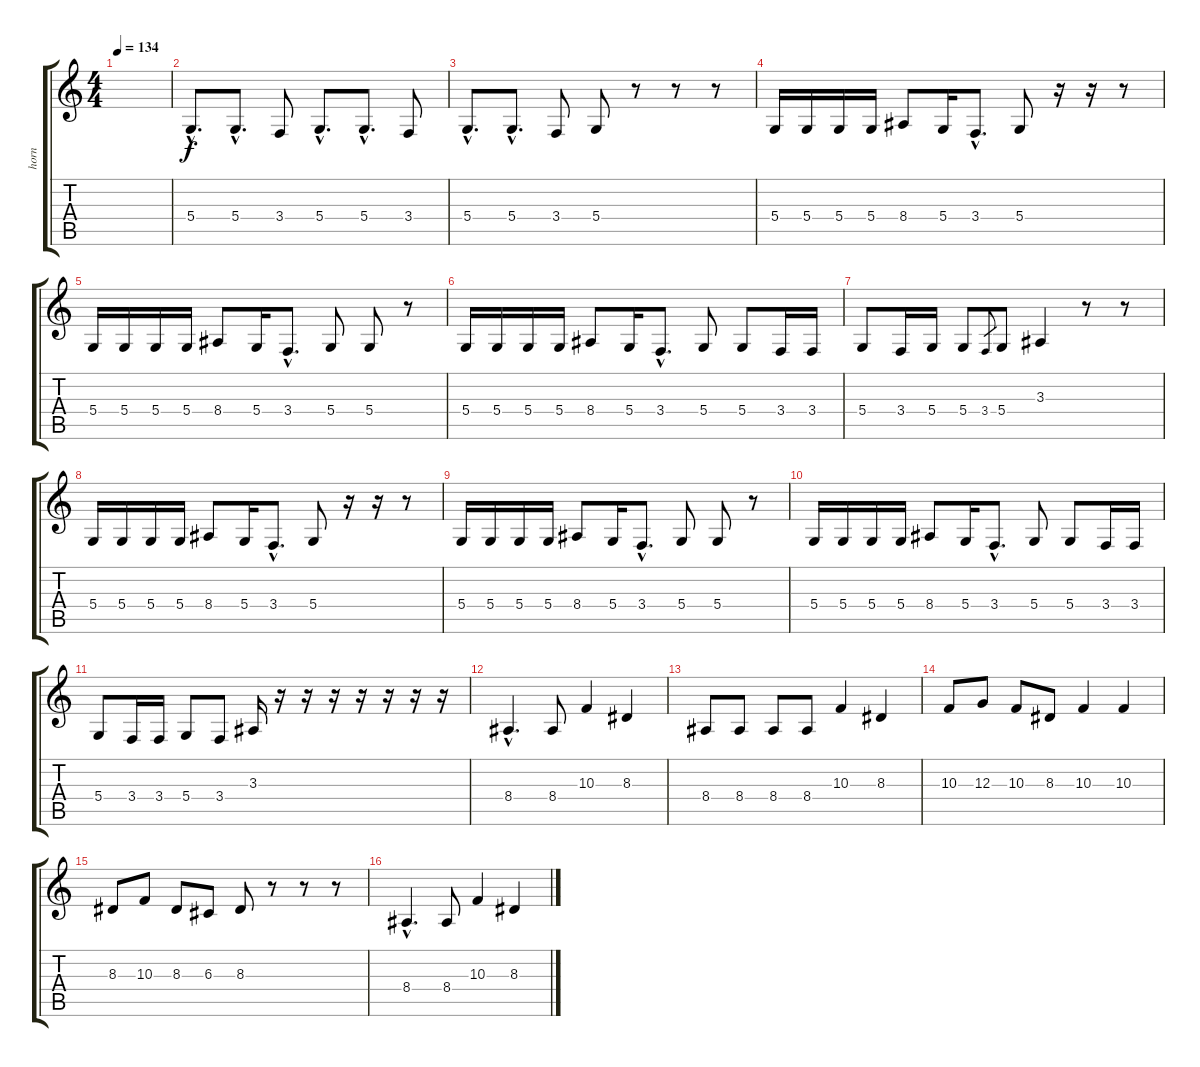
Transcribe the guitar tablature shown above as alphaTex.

\track ("horn" "horn") {instrument trombone}
\staff {score tabs}
\tuning (E4 B3 G3 D3 A2 E2) {hide}
\ts (4 4)
\tempo 134
\clef g2
\ks c
|
5.4{hac}.8{d} 5.4{hac}.8{d} 3.4.8 5.4{hac}.8{d} 5.4{hac}.8{d} 3.4.8 |
5.4{hac}.8{d} 5.4{hac}.8{d} 3.4.8 5.4.8 r.8 r.8 r.8 |
5.4.16 5.4.16 5.4.16 5.4.16 8.4.8 5.4.16 3.4{hac}.8{d} 5.4.8 r.16 r.16 r.8 |
5.4.16 5.4.16 5.4.16 5.4.16 8.4.8 5.4.16 3.4{hac}.8{d} 5.4.8 5.4.8 r.8 |
5.4.16 5.4.16 5.4.16 5.4.16 8.4.8 5.4.16 3.4{hac}.8{d} 5.4.8 5.4.8 3.4.16 3.4.16 |
5.4.8 3.4.16 5.4.16 5.4.8 3.4.8{gr} 5.4.8 3.3.4 r.8 r.8 |
5.4.16 5.4.16 5.4.16 5.4.16 8.4.8 5.4.16 3.4{hac}.8{d} 5.4.8 r.16 r.16 r.8 |
5.4.16 5.4.16 5.4.16 5.4.16 8.4.8 5.4.16 3.4{hac}.8{d} 5.4.8 5.4.8 r.8 |
5.4.16 5.4.16 5.4.16 5.4.16 8.4.8 5.4.16 3.4{hac}.8{d} 5.4.8 5.4.8 3.4.16 3.4.16 |
5.4.8 3.4.16 3.4.16 5.4.8 3.4.8 3.3.16 r.16 r.16 r.16 r.16 r.16 r.16 r.16 |
8.4{hac}.4{d} 8.4.8 10.3.4 8.3.4 |
8.4.8 8.4.8 8.4.8 8.4.8 10.3.4 8.3.4 |
10.3.8 12.3.8 10.3.8 8.3.8 10.3.4 10.3.4 |
8.3.8 10.3.8 8.3.8 6.3.8 8.3.8 r.8 r.8 r.8 |
8.4{hac}.4{d} 8.4.8 10.3.4 8.3.4
